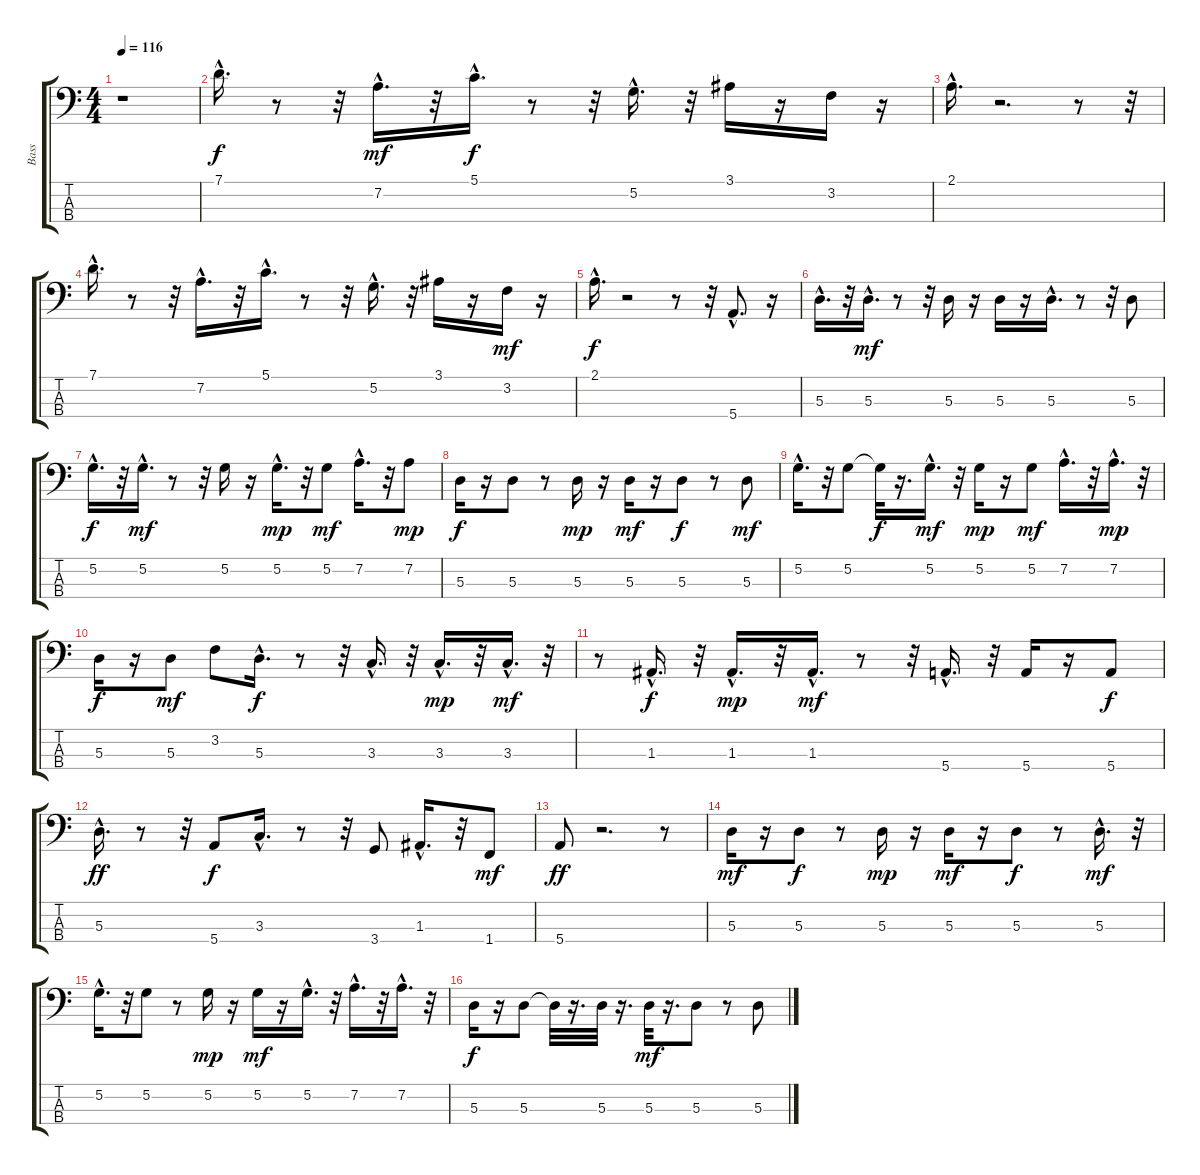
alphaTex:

\track ("Bass" "Bass") {instrument electricbassfinger}
\staff {score tabs}
\tuning (G2 D2 A1 E1) {hide}
\ts (4 4)
\tempo 116
\clef f4
\ks c
r.1{dy f instrument electricbassfinger} |
7.1{hac}.16{d balance 8 instrument electricbassfinger} r.8 r.32 7.2{hac}.16{d dy mf} r.32 5.1{hac}.16{d dy f} r.8 r.32 5.2{hac}.16{d} r.32 3.1.16 r.16 3.2.16 r.16 |
2.1{hac}.16{d} r.2{d} r.8 r.32 |
7.1{hac}.16{d} r.8 r.32 7.2{hac}.16{d} r.32 5.1{hac}.16{d} r.8 r.32 5.2{hac}.16{d} r.32 3.1.16 r.16 3.2.16{dy mf} r.16 |
2.1{hac}.16{d dy f} r.2 r.8 r.32 5.4{hac}.8{d} r.16 |
5.3{hac}.16{d} r.32 5.3{hac}.16{d dy mf} r.8 r.32 5.3.16 r.16 5.3.16 r.16 5.3{hac}.16{d} r.8 r.32 5.3.8 |
5.2{hac}.16{d dy f} r.32 5.2{hac}.16{d dy mf} r.8 r.32 5.2.16 r.16 5.2{hac}.16{d dy mp} r.32 5.2.8{dy mf} 7.2{hac}.16{d} r.32 7.2.8{dy mp} |
5.3.16{dy f} r.16 5.3.8 r.8 5.3.16{dy mp} r.16 5.3.16{dy mf} r.16 5.3.8{dy f} r.8 5.3.8{dy mf} |
5.2{hac}.16{d} r.32 5.2.8 5.2{t}.32{dy f} r.16{d} 5.2{hac}.16{d dy mf} r.32 5.2.16{dy mp} r.16 5.2.8{dy mf} 7.2{hac}.16{d} r.32 7.2{hac}.16{d dy mp} r.32 |
5.3.16{dy f} r.16 5.3.8{dy mf} 3.2.8 5.3{hac}.16{d dy f} r.8 r.32 3.3{hac}.16{d} r.32 3.3{hac}.16{d dy mp} r.32 3.3{hac}.16{d dy mf} r.32 |
r.8 1.3{hac}.16{d dy f} r.32 1.3{hac}.16{d dy mp} r.32 1.3{hac}.16{d dy mf} r.8 r.32 5.4{hac}.16{d} r.32 5.4.16 r.16 5.4.8{dy f} |
5.3{hac}.16{d dy ff} r.8 r.32 5.4.8{dy f} 3.3{hac}.16{d} r.8 r.32 3.4.8 1.3{hac}.16{d} r.32 1.4.8{dy mf} |
5.4.8{dy ff} r.2{d} r.8 |
5.3.16{dy mf} r.16 5.3.8{dy f} r.8 5.3.16{dy mp} r.16 5.3.16{dy mf} r.16 5.3.8{dy f} r.8 5.3{hac}.16{d dy mf} r.32 |
5.2{hac}.16{d} r.32 5.2.8 r.8 5.2.16{dy mp} r.16 5.2.16{dy mf} r.16 5.2{hac}.16{d} r.32 7.2{hac}.16{d} r.32 7.2{hac}.16{d} r.32 |
5.3.16{dy f} r.16 5.3.8 5.3{t}.32 r.16{d} 5.3.32 r.16{d} 5.3.32{dy mf} r.16{d} 5.3.8 r.8 5.3.8
